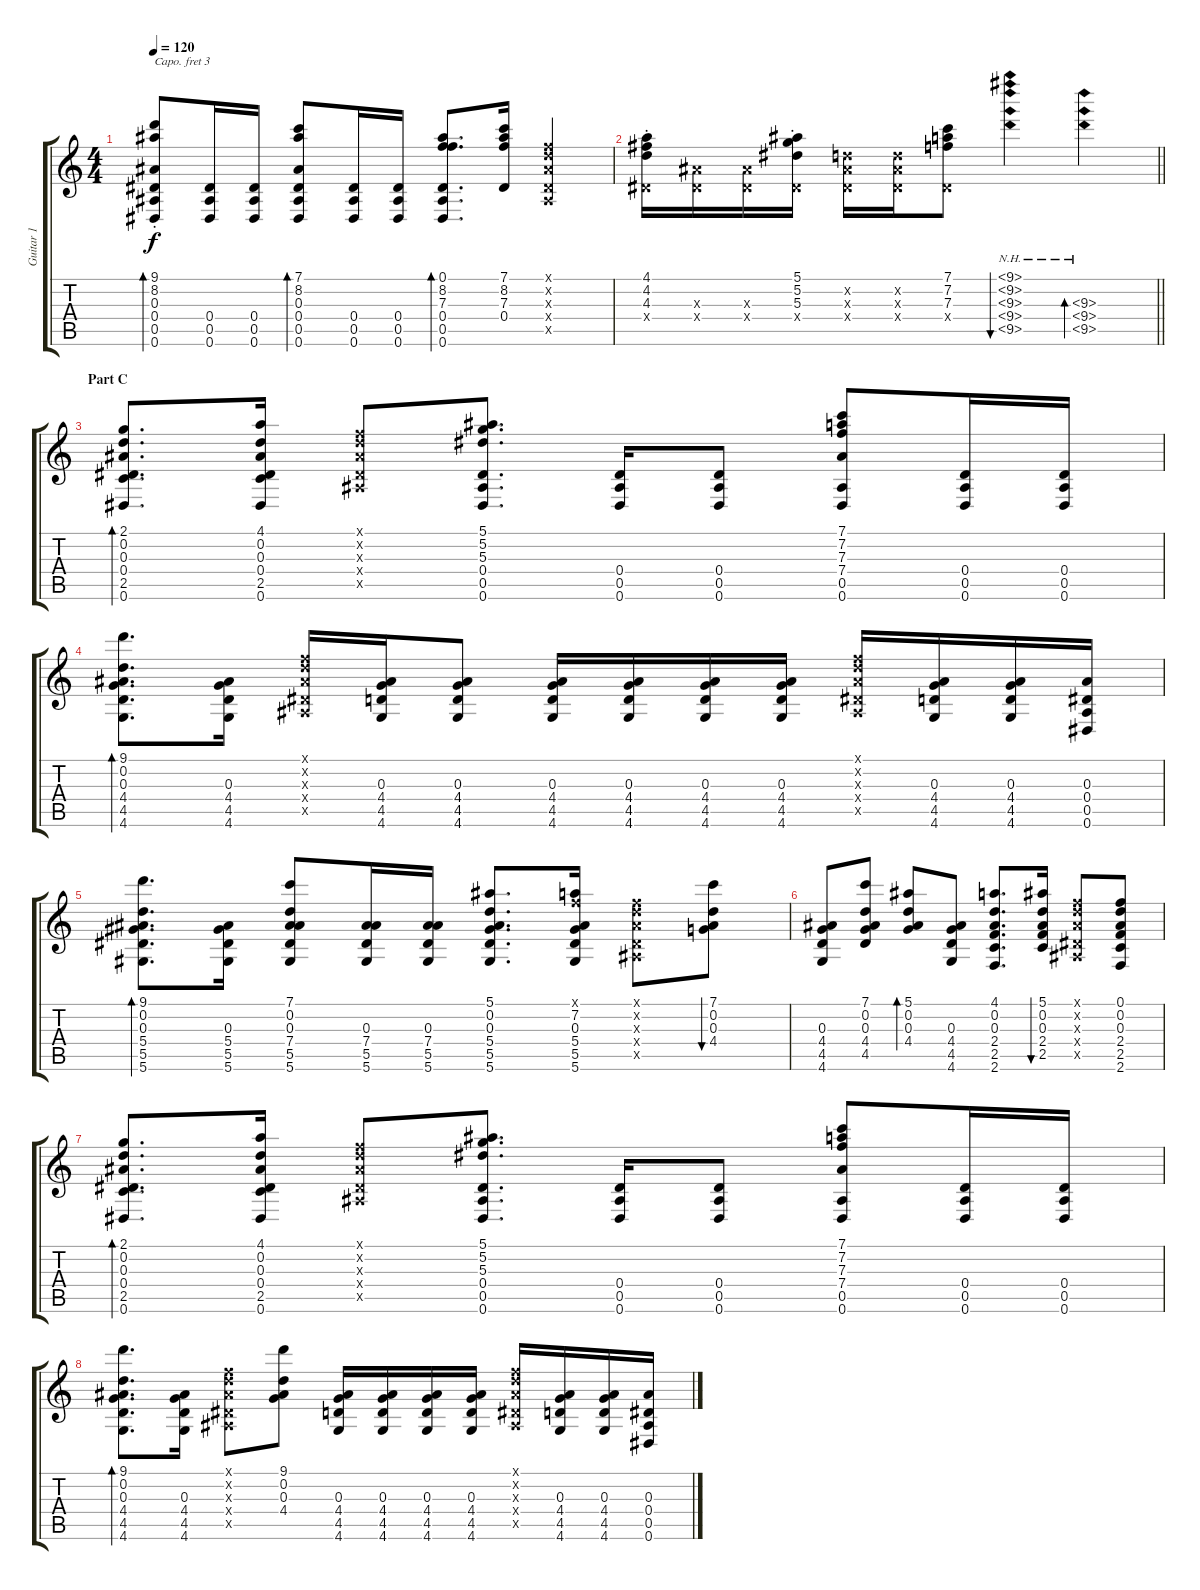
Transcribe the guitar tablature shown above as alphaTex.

\track ("Guitar 1" "Guitar 1") {instrument acousticguitarsteel}
\staff {score tabs}
\capo 3
\tuning (D4 B3 G3 C3 G2 C2) {hide}
\ts (4 4)
\tempo 120
\clef g2
\ks c
(9.1{st} 8.2 0.3 0.4 0.5 0.6).8{bd 30 dy f} (0.4 0.5 0.6).16 (0.4 0.5 0.6).16 (7.1 8.2 0.3 0.4 0.5 0.6).8{bd 30} (0.4 0.5 0.6).16 (0.4 0.5 0.6).16 (0.1 8.2 7.3 0.4 0.5 0.6).8{d bd 30} (7.1 8.2 7.3 0.4).16 (0.1{x} 0.2{x} 0.3{x} 0.4{x} 0.5{x}).4 |
\barLineRight lightlight
(4.1 4.2{st} 4.3 0.4{x}).16 (0.3{x} 0.4{x}).16 (0.3{x} 0.4{x}).16 (5.1{st} 5.2 5.3 0.4{x}).16 (0.2{x} 0.3{x} 0.4{x}).16 (0.2{x} 0.3{x} 0.4{x}).16 (7.1 7.2 7.3 0.4{x}).8 (9.1{nh} 9.2{nh} 9.3{nh} 9.4{nh} 9.5{nh}).4{bu 480} (9.3{nh} 9.4{nh} 9.5{nh}).4{bd 60} |
\section ("" "Part C")
(2.1 0.2 0.3 0.4 2.5 0.6).8{d bd 30} (4.1 0.2 0.3 0.4 2.5 0.6).16 (0.1{x} 0.2{x} 0.3{x} 0.4{x} 0.5{x}).8 (5.1 5.2 5.3 0.4 0.5 0.6).8{d} (0.4 0.5 0.6).16 (0.4 0.5 0.6).8 (7.1 7.2 7.3 7.4 0.5 0.6).8 (0.4 0.5 0.6).16 (0.4 0.5 0.6).16 |
(9.1 0.2 0.3 4.4 4.5 4.6).8{d bd 30} (0.3 4.4 4.5 4.6).16 (0.1{x} 0.2{x} 0.3{x} 0.4{x} 0.5{x}).16 (0.3 4.4 4.5 4.6).16 (0.3 4.4 4.5 4.6).8 (0.3 4.4 4.5 4.6).16 (0.3 4.4 4.5 4.6).16 (0.3 4.4 4.5 4.6).16 (0.3 4.4 4.5 4.6).16 (0.1{x} 0.2{x} 0.3{x} 0.4{x} 0.5{x}).16 (0.3 4.4 4.5 4.6).16 (0.3 4.4 4.5 4.6).16 (0.3 0.4 0.5 0.6).16 |
(9.1 0.2 0.3 5.4 5.5 5.6).8{d bd 30} (0.3 5.4 5.5 5.6).16 (7.1 0.2 0.3 7.4 5.5 5.6).8 (0.3 7.4 5.5 5.6).16 (0.3 7.4 5.5 5.6).16 (5.1 0.2 0.3 5.4 5.5 5.6).8{d} (0.1{x} 7.2 0.3 5.4 5.5 5.6).16 (0.1{x} 0.2{x} 0.3{x} 0.4{x} 0.5{x}).8 (7.1 0.2 0.3 4.4).8{bu 30} |
(0.3 4.4 4.5 4.6).8 (7.1 0.2 0.3 4.4 4.5).8 (5.1 0.2 0.3 4.4).8{bd 30} (0.3 4.4 4.5 4.6).8 (4.1 0.2 0.3 2.4 2.5 2.6).8{d} (5.1 0.2 0.3 2.4 2.5).16{bu 30} (0.1{x} 0.2{x} 0.3{x} 0.4{x} 0.5{x}).8 (0.1 0.2 0.3 2.4 2.5 2.6).8 |
(2.1 0.2 0.3 0.4 2.5 0.6).8{d bd 30} (4.1 0.2 0.3 0.4 2.5 0.6).16 (0.1{x} 0.2{x} 0.3{x} 0.4{x} 0.5{x}).8 (5.1 5.2 5.3 0.4 0.5 0.6).8{d} (0.4 0.5 0.6).16 (0.4 0.5 0.6).8 (7.1 7.2 7.3 7.4 0.5 0.6).8 (0.4 0.5 0.6).16 (0.4 0.5 0.6).16 |
(9.1 0.2 0.3 4.4 4.5 4.6).8{d bd 30} (0.3 4.4 4.5 4.6).16 (0.1{x} 0.2{x} 0.3{x} 0.4{x} 0.5{x}).8 (9.1 0.2 0.3 4.4).8 (0.3 4.4 4.5 4.6).16 (0.3 4.4 4.5 4.6).16 (0.3 4.4 4.5 4.6).16 (0.3 4.4 4.5 4.6).16 (0.1{x} 0.2{x} 0.3{x} 0.4{x} 0.5{x}).16 (0.3 4.4 4.5 4.6).16 (0.3 4.4 4.5 4.6).16 (0.3 0.4 0.5 0.6).16
